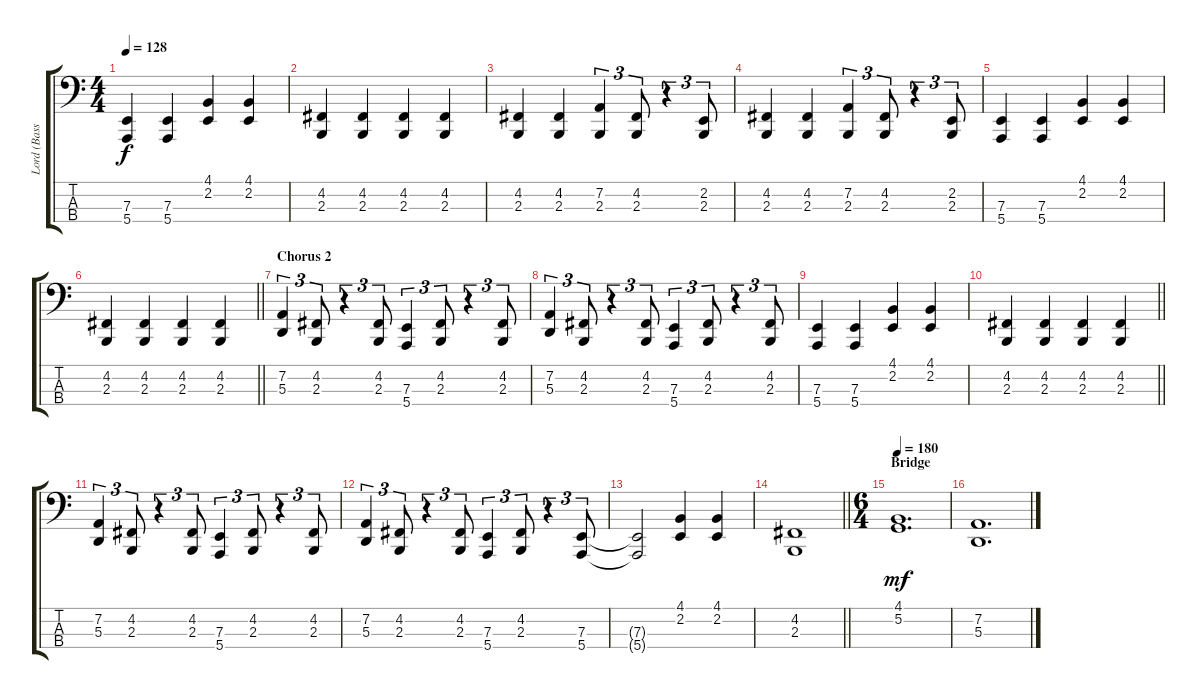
\track ("Lord (Bass)" "Lord (Bass") {instrument drawbarorgan}
\staff {score tabs}
\tuning (G2 D2 A1 E1) {hide}
\ts (4 4)
\tempo 128
\clef f4
\ks c
(7.3 5.4).4{dy f} (7.3 5.4).4 (4.1 2.2).4 (4.1 2.2).4 |
(4.2 2.3).4 (4.2 2.3).4 (4.2 2.3).4 (4.2 2.3).4 |
(4.2 2.3).4 (4.2 2.3).4 (7.2 2.3).4{tu (3 2)} (4.2 2.3).8{tu (3 2)} r.4{tu (3 2)} (2.2 2.3).8{tu (3 2)} |
(4.2 2.3).4 (4.2 2.3).4 (7.2 2.3).4{tu (3 2)} (4.2 2.3).8{tu (3 2)} r.4{tu (3 2)} (2.2 2.3).8{tu (3 2)} |
(7.3 5.4).4 (7.3 5.4).4 (4.1 2.2).4 (4.1 2.2).4 |
\barLineRight lightlight
(4.2 2.3).4 (4.2 2.3).4 (4.2 2.3).4 (4.2 2.3).4 |
\section ("" "Chorus 2")
(7.2 5.3).4{tu (3 2)} (4.2 2.3).8{tu (3 2)} r.4{tu (3 2)} (4.2 2.3).8{tu (3 2)} (7.3 5.4).4{tu (3 2)} (4.2 2.3).8{tu (3 2)} r.4{tu (3 2)} (4.2 2.3).8{tu (3 2)} |
(7.2 5.3).4{tu (3 2)} (4.2 2.3).8{tu (3 2)} r.4{tu (3 2)} (4.2 2.3).8{tu (3 2)} (7.3 5.4).4{tu (3 2)} (4.2 2.3).8{tu (3 2)} r.4{tu (3 2)} (4.2 2.3).8{tu (3 2)} |
(7.3 5.4).4 (7.3 5.4).4 (4.1 2.2).4 (4.1 2.2).4 |
\barLineRight lightlight
(4.2 2.3).4 (4.2 2.3).4 (4.2 2.3).4 (4.2 2.3).4 |
(7.2 5.3).4{tu (3 2)} (4.2 2.3).8{tu (3 2)} r.4{tu (3 2)} (4.2 2.3).8{tu (3 2)} (7.3 5.4).4{tu (3 2)} (4.2 2.3).8{tu (3 2)} r.4{tu (3 2)} (4.2 2.3).8{tu (3 2)} |
(7.2 5.3).4{tu (3 2)} (4.2 2.3).8{tu (3 2)} r.4{tu (3 2)} (4.2 2.3).8{tu (3 2)} (7.3 5.4).4{tu (3 2)} (4.2 2.3).8{tu (3 2)} r.4{tu (3 2)} (7.3 5.4).8{tu (3 2)} |
(7.3{t} 5.4{t}).2 (4.1 2.2).4 (4.1 2.2).4 |
\barLineRight lightlight
(4.2 2.3).1 |
\ts (6 4)
\section ("" "Bridge")
\tempo 180
(4.1 5.2).1{d dy mf instrument drawbarorgan} |
(7.2 5.3).1{d}
